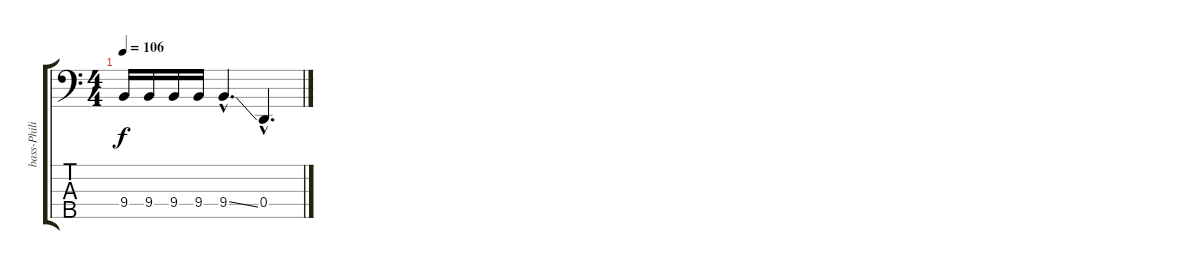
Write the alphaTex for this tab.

\track ("bass-Philip Lipscomb" "bass-Phili") {instrument electricbassfinger}
\staff {score tabs}
\tuning (F2 C2 G1 D1 A0) {hide}
\ts (4 4)
\tempo 106
\clef f4
\ks c
9.4.16{dy f} 9.4.16 9.4.16 9.4.16 9.4{ss hac}.4{d} 0.4{hac}.4{d}
